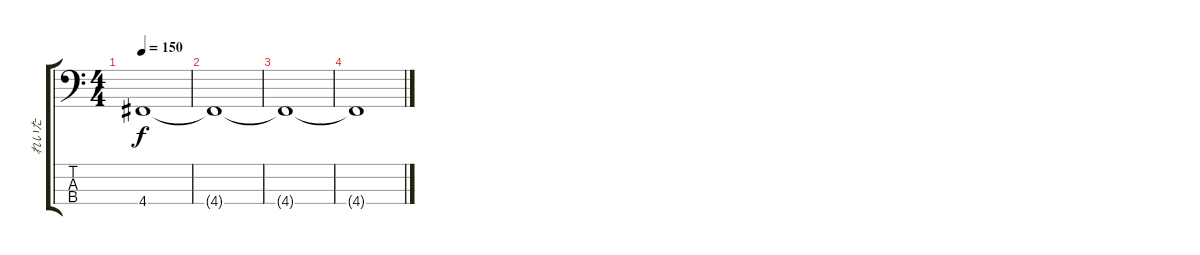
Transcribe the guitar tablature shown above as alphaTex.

\track ("れいた" "れいた") {instrument electricbasspick}
\staff {score tabs}
\tuning (F2 C2 G1 D1) {hide}
\ts (4 4)
\tempo 150
\clef f4
\ks c
4.4{t}.1{dy f} |
4.4{t}.1 |
4.4{t}.1 |
4.4{t}.1
